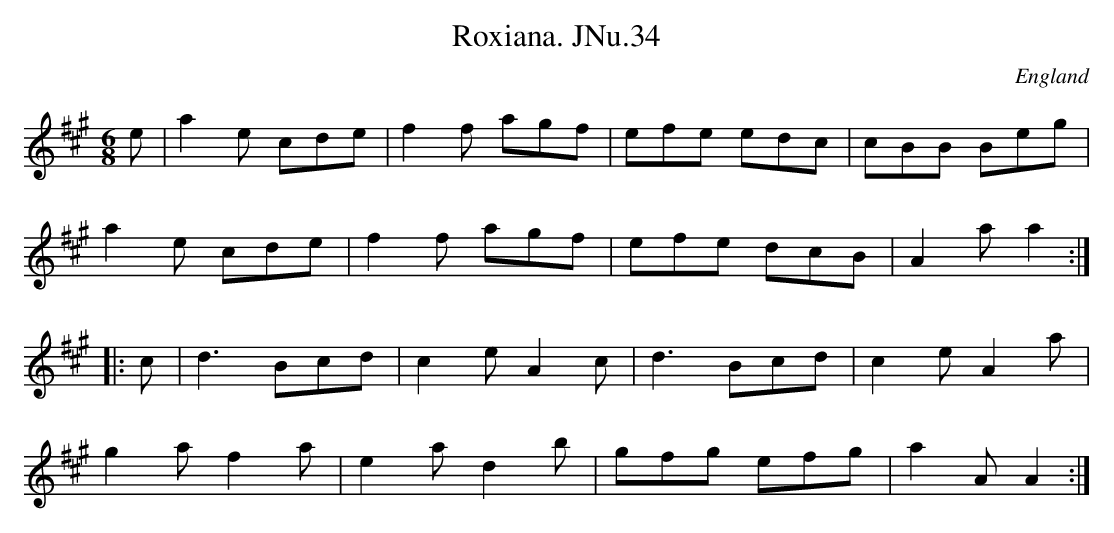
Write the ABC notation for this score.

X:1
T:Roxiana. JNu.34
M:6/8
O:England
K:A
e|a2e cde|f2f agf|efe edc|cBB Beg|!
a2e cde|f2f agf|efe dcB|A2a a2::!
c|d3Bcd|c2e A2c|d3 Bcd|c2e A2a|!
g2a f2a|e2a d2b|gfg efg|a2A A2:|]
